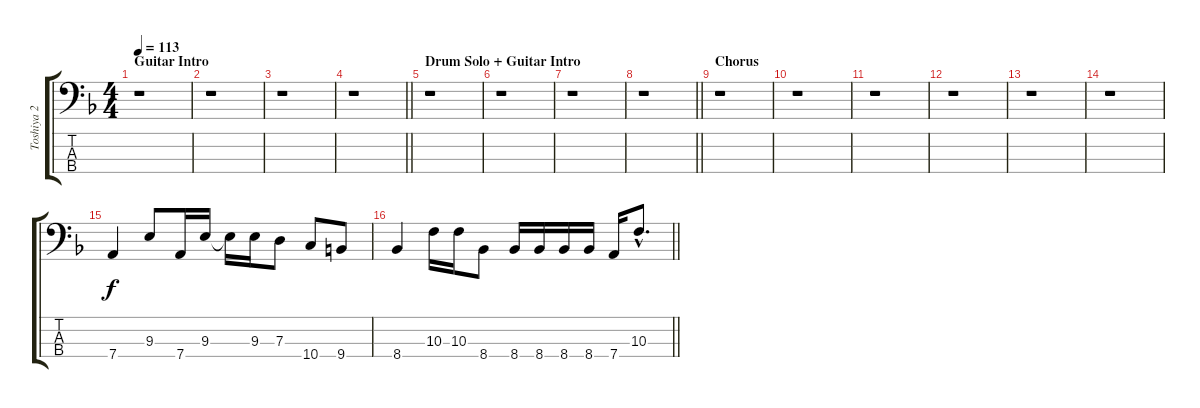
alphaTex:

\track ("Toshiya 2" "Toshiya 2") {instrument electricbasspick}
\staff {score tabs}
\tuning (F2 C2 G1 D1) {hide}
\ts (4 4)
\section ("" "Guitar Intro")
\tempo 113
\clef f4
\ks f
r.1{dy f instrument electricbasspick} |
r.1 |
r.1 |
\barLineRight lightlight
r.1 |
\section ("" "Drum Solo + Guitar Intro")
r.1 |
r.1 |
r.1 |
\barLineRight lightlight
r.1 |
\section ("" "Chorus")
r.1 |
r.1 |
r.1 |
r.1 |
r.1 |
r.1 |
7.4.4 9.3.8 7.4.16 9.3.16 9.3{t}.16 9.3.16 7.3.8 10.4.8 9.4.8 |
\barLineRight lightlight
8.4.4 10.3.16 10.3.16 8.4.8 8.4.16 8.4.16 8.4.16 8.4.16 7.4.16 10.3{hac}.8{d}
